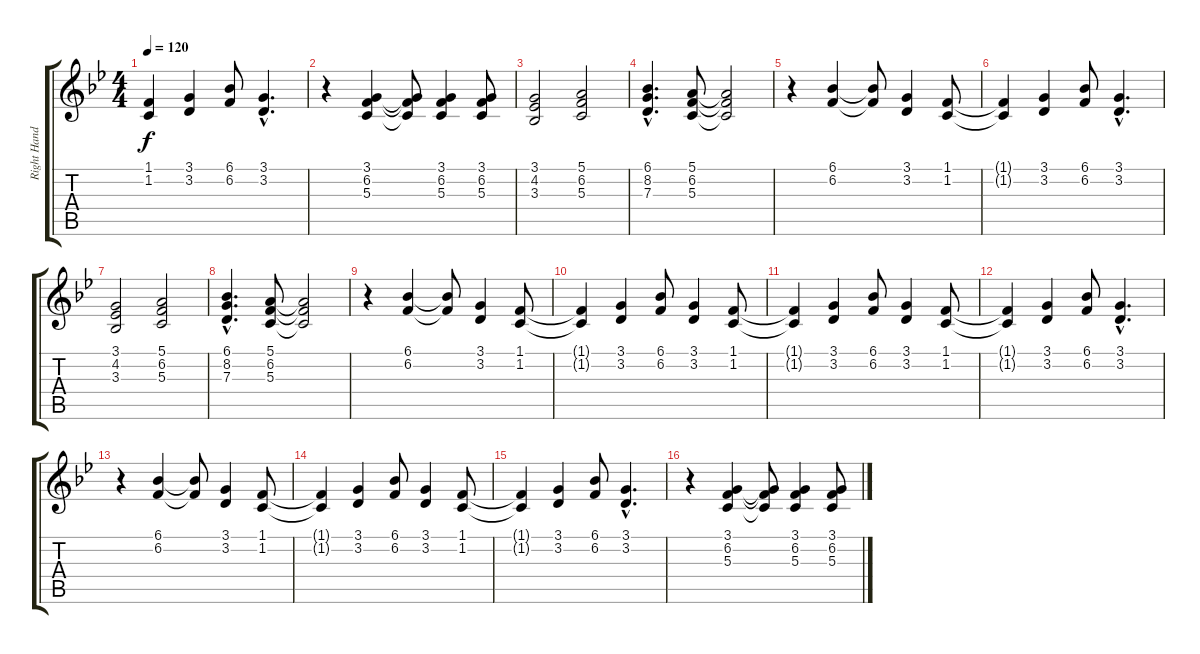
\track ("Right Hand" "Right Hand") {instrument electricgrandpiano}
\staff {score tabs}
\tuning (E4 B3 G3 D3 A2 E2) {hide}
\ts (4 4)
\tempo 120
\clef g2
\ks bb
(1.1{t} 1.2{t}).4{dy f} (3.1 3.2).4 (6.1 6.2).8 (3.1{hac} 3.2{hac}).4{d} |
r.4 (3.1 6.2 5.3).4 (3.1{t} 6.2{t} 5.3{t}).8 (3.1 6.2 5.3).4 (3.1 6.2 5.3).8 |
(3.1 4.2 3.3).2 (5.1 6.2 5.3).2 |
(6.1{hac} 8.2{hac} 7.3{hac}).4{d} (5.1 6.2 5.3).8 (5.1{t} 6.2{t} 5.3{t}).2 |
r.4 (6.1 6.2).4 (6.1{t} 6.2{t}).8 (3.1 3.2).4 (1.1 1.2).8 |
(1.1{t} 1.2{t}).4 (3.1 3.2).4 (6.1 6.2).8 (3.1{hac} 3.2{hac}).4{d} |
(3.1 4.2 3.3).2 (5.1 6.2 5.3).2 |
(6.1{hac} 8.2{hac} 7.3{hac}).4{d} (5.1 6.2 5.3).8 (5.1{t} 6.2{t} 5.3{t}).2 |
r.4 (6.1 6.2).4 (6.1{t} 6.2{t}).8 (3.1 3.2).4 (1.1 1.2).8 |
(1.1{t} 1.2{t}).4 (3.1 3.2).4 (6.1 6.2).8 (3.1 3.2).4 (1.1 1.2).8 |
(1.1{t} 1.2{t}).4 (3.1 3.2).4 (6.1 6.2).8 (3.1 3.2).4 (1.1 1.2).8 |
(1.1{t} 1.2{t}).4 (3.1 3.2).4 (6.1 6.2).8 (3.1{hac} 3.2{hac}).4{d} |
r.4 (6.1 6.2).4 (6.1{t} 6.2{t}).8 (3.1 3.2).4 (1.1 1.2).8 |
(1.1{t} 1.2{t}).4 (3.1 3.2).4 (6.1 6.2).8 (3.1 3.2).4 (1.1 1.2).8 |
(1.1{t} 1.2{t}).4 (3.1 3.2).4 (6.1 6.2).8 (3.1{hac} 3.2{hac}).4{d} |
r.4 (3.1 6.2 5.3).4 (3.1{t} 6.2{t} 5.3{t}).8 (3.1 6.2 5.3).4 (3.1 6.2 5.3).8
